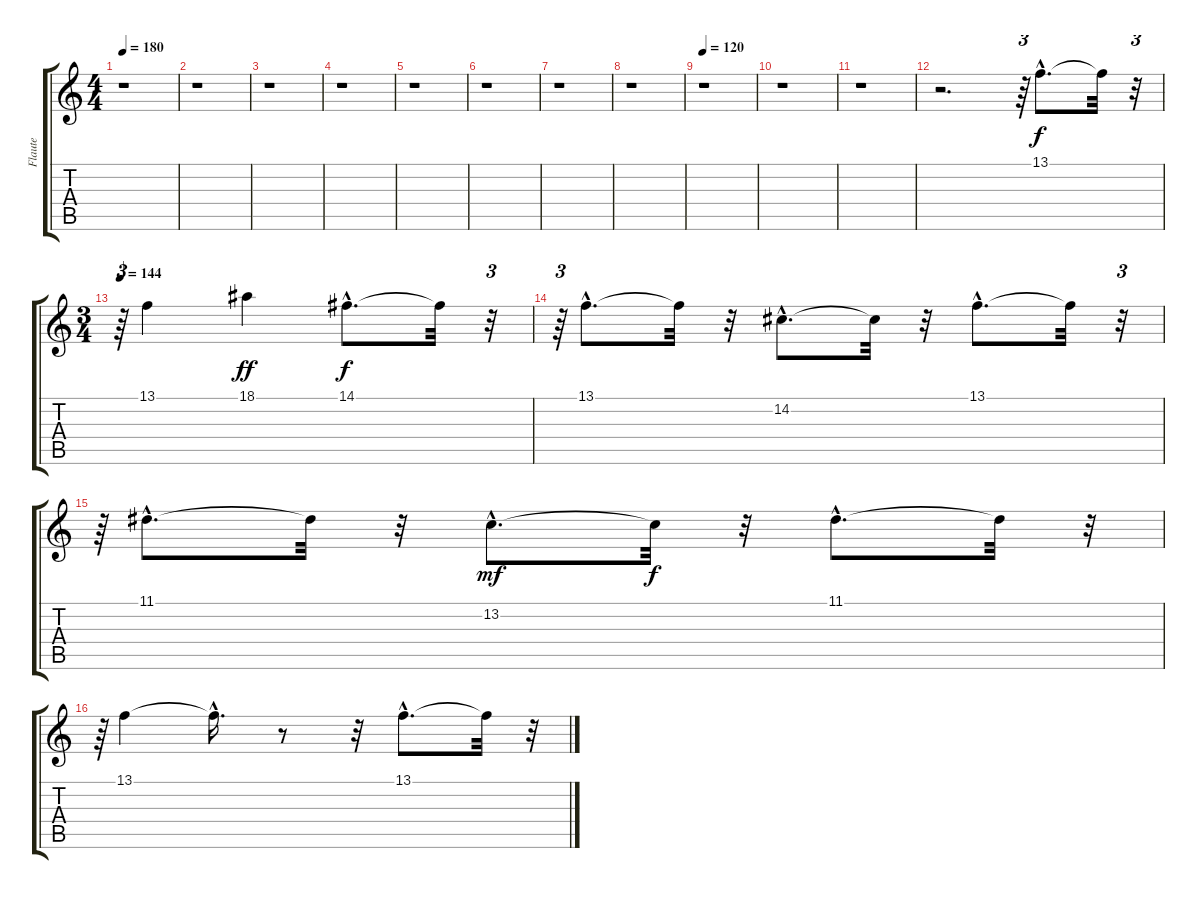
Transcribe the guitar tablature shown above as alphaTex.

\track ("Flaute" "Flaute") {instrument flute}
\staff {score tabs}
\tuning (E4 B3 G3 D3 A2 E2) {hide}
\ts (4 4)
\tempo 180
\clef g2
\ks c
r.1{dy f} |
r.1 |
r.1 |
r.1 |
r.1 |
r.1 |
r.1 |
r.1 |
\tempo 120
r.1 |
r.1 |
r.1 |
r.2{d} r.64{tu (3 2)} 13.1{hac}.8{d balance 11 instrument flute} 13.1{t}.32 r.32{tu (3 2)} |
\ts (3 4)
\tempo 144
r.64{tu (3 2)} 13.1.4 18.1.4{dy ff} 14.1{hac}.8{d dy f} 14.1{t}.32 r.32{tu (3 2)} |
r.64{tu (3 2)} 13.1{hac}.8{d} 13.1{t}.32 r.32 14.2{hac}.8{d} 14.2{t}.32 r.32 13.1{hac}.8{d} 13.1{t}.32 r.32{tu (3 2)} |
r.64{tu (3 2)} 11.1{hac}.8{d} 11.1{t}.32 r.32 13.2{hac}.8{d dy mf} 13.2{t}.32{dy f} r.32 11.1{hac}.8{d} 11.1{t}.32 r.32{tu (3 2)} |
r.64{tu (3 2)} 13.1.4 13.1{hac t}.16{d} r.8 r.32 13.1{hac}.8{d} 13.1{t}.32 r.32{tu (3 2)}
